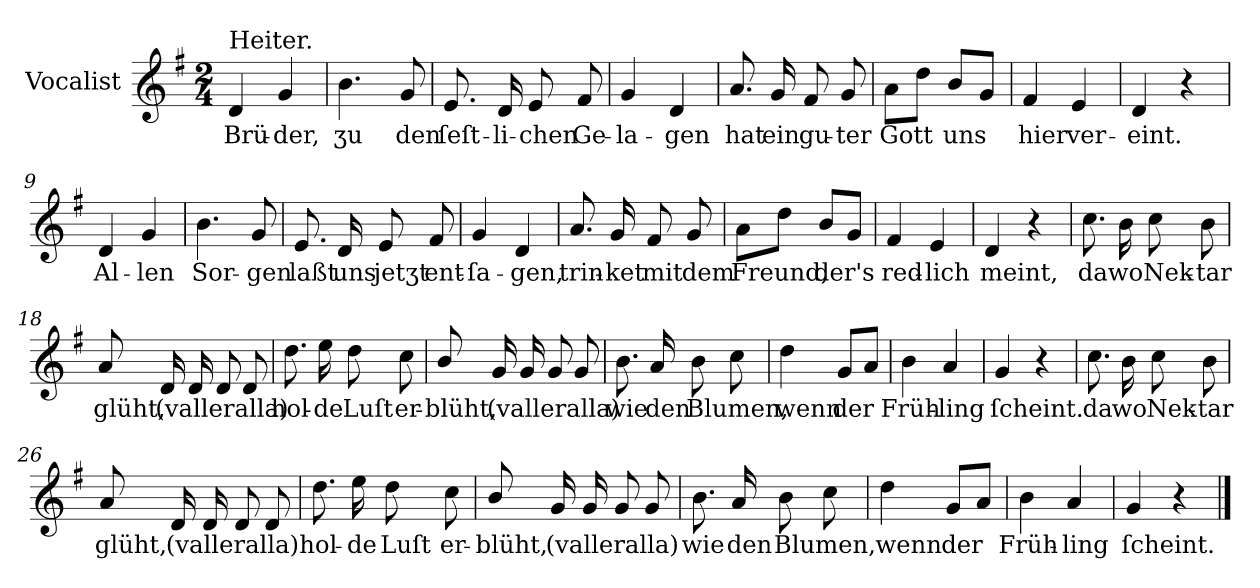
**kern	**text
*part1	*part1
*staff1	*staff1
*I"Vocalist	*
*clefG2	*
*k[f#]	*
*G:	*
*M2/4	*
=1	=1
!LO:TX:a:t=Heiter.	!
4d	Brü-
4g	-der,
=2	=2
4.b	ʒu
8g	den
=3	=3
8.e	ſeſt-
16d	-li-
8e	-chen
8f#	Ge-
=4	=4
4g	-la-
4d	-gen
=5	=5
8.a	hat
16g	ein
8f#	gu-
8g	-ter
=6	=6
8aL	Gott
8ddJ	.
8bL	uns
8gJ	.
=7	=7
4f#	hier
4e	ver-
=8	=8
4d	-eint.
4r	.
=9	=9
4d	Al-
4g	-len
=10	=10
4.b	Sor-
8g	-gen
=11	=11
8.e	laßt
16d	uns
8e	jetʒt
8f#	ent-
=12	=12
4g	-ſa-
4d	-gen,
=13	=13
8.a	trin-
16g	-ket
8f#	mit
8g	dem
=14	=14
8aL	Freund,
8ddJ	.
8bL	der's
8gJ	.
=15	=15
4f#	red-
4e	-lich
=16	=16
4d	meint,
4r	.
=17	=17
8.cc	da
16b	wo
8cc	Nek-
8b	-tar
=18	=18
8a	glüht,
16d	(valleralla)
16d	.
8d	.
8d	.
=19	=19
8.dd	hol-
16ee	-de
8dd	Luſt
8cc	er-
=20	=20
8b/	-blüht,
16g	(valleralla)
16g	.
8g	.
8g	.
=21	=21
8.b	wie
16a	den
8b	Blumen,
8cc	.
=22	=22
4dd	wenn
8gL	der
8aJ	.
=23	=23
4b	Früh-
4a	-ling
=24	=24
4g	ſcheint.
4r	.
=25	=25
8.cc	da
16b	wo
8cc	Nek-
8b	-tar
=26	=26
8a	glüht,
16d	(valleralla)
16d	.
8d	.
8d	.
=27	=27
8.dd	hol-
16ee	-de
8dd	Luſt
8cc	er-
=28	=28
8b/	-blüht,
16g	(valleralla)
16g	.
8g	.
8g	.
=29	=29
8.b	wie
16a	den
8b	Blumen,
8cc	.
=30	=30
4dd	wenn
8gL	der
8aJ	.
=31	=31
4b	Früh-
4a	-ling
=32	=32
4g	ſcheint.
4r	.
==	==
*-	*-
